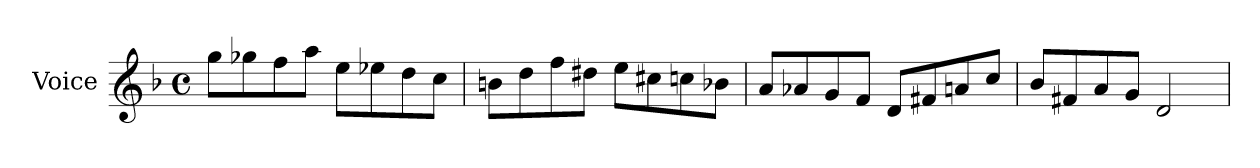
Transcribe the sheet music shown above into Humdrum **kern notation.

**kern
*part1
*staff1
*I"Voice
*I'Voice
*clefG2
*k[b-]
*M4/4
*met(c)
=1
8gg\L
8gg-X\
8ff\
8aa\J
8ee\L
8ee-X\
8dd\
8cc\J
=2
8bn\L
8dd\
8ff\
8dd#X\J
8ee\L
8cc#X\
8ccn\
8b-X\J
=3
8a/L
8a-X/
8g/
8f/J
8d/L
8f#X/
8an/
8cc/J
=4
8b-/L
8f#X/
8a/
8g/J
2d/
=
*-
